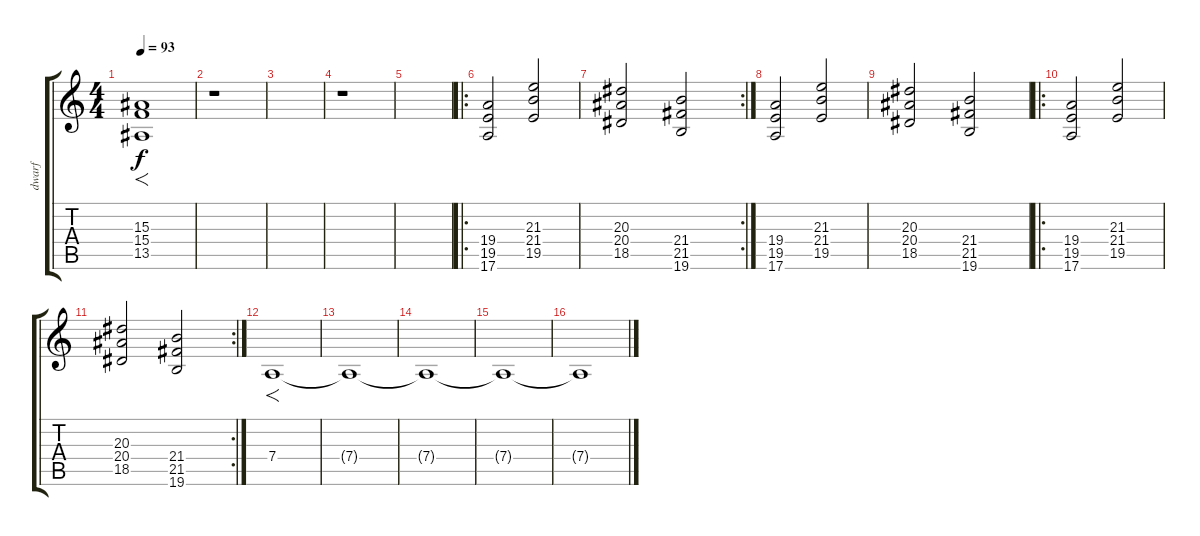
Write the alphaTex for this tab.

\track ("dwarf" "dwarf") {instrument choiraahs}
\staff {score tabs}
\tuning (E4 B3 G3 D3 A2 E2) {hide}
\ts (4 4)
\tempo 93
\clef g2
\ks c
(15.3 15.4 13.5).1{f dy f instrument choiraahs} |
r.1 |
|
r.1 |
|
\ro
(19.4 19.5 17.6).2 (21.3 21.4 19.5).2 |
\rc 2
(20.3 20.4 18.5).2 (21.4 21.5 19.6).2 |
(19.4 19.5 17.6).2{volume 5} (21.3 21.4 19.5).2 |
(20.3 20.4 18.5).2 (21.4 21.5 19.6).2{volume 11} |
\ro
(19.4 19.5 17.6).2 (21.3 21.4 19.5).2 |
\rc 2
(20.3 20.4 18.5).2 (21.4 21.5 19.6).2 |
7.4.1{f volume 12 instrument frenchhorn} |
7.4{t}.1{volume 0} |
7.4{t}.1 |
7.4{t}.1 |
7.4{t}.1
